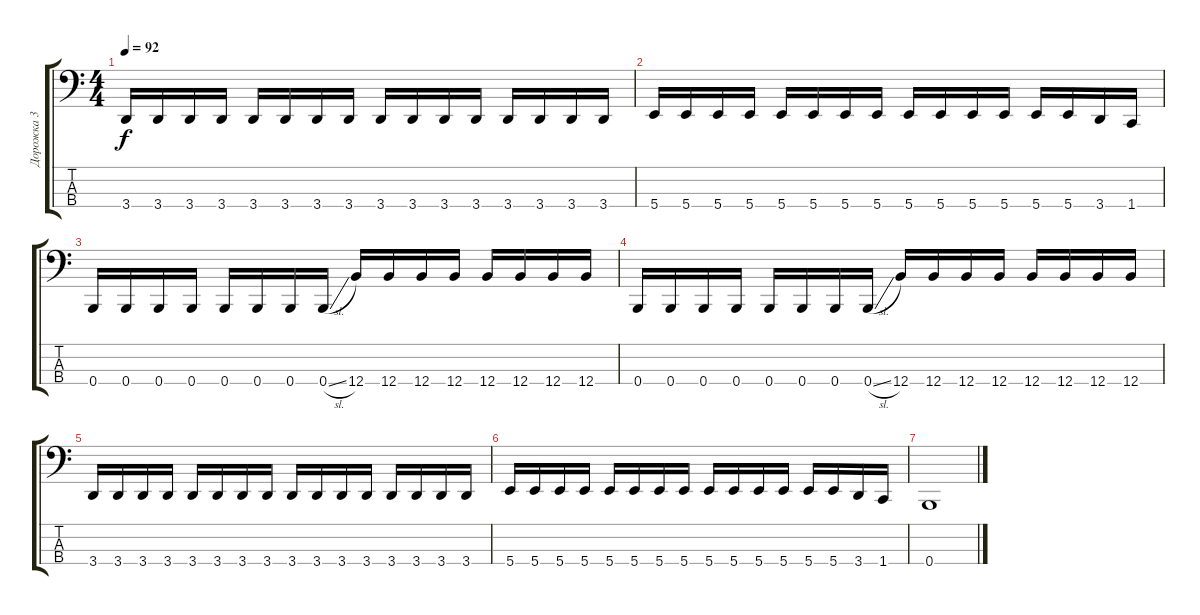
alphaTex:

\track ("Дорожка 3" "Дорожка 3") {instrument electricbasspick}
\staff {score tabs}
\tuning (E2 B1 Gb1 B0) {hide}
\ts (4 4)
\tempo 92
\clef f4
\ks c
3.4.16{dy f} 3.4.16 3.4.16 3.4.16 3.4.16 3.4.16 3.4.16 3.4.16 3.4.16 3.4.16 3.4.16 3.4.16 3.4.16 3.4.16 3.4.16 3.4.16 |
5.4.16 5.4.16 5.4.16 5.4.16 5.4.16 5.4.16 5.4.16 5.4.16 5.4.16 5.4.16 5.4.16 5.4.16 5.4.16 5.4.16 3.4.16 1.4.16 |
0.4.16 0.4.16 0.4.16 0.4.16 0.4.16 0.4.16 0.4.16 0.4{sl}.16 12.4.16 12.4.16 12.4.16 12.4.16 12.4.16 12.4.16 12.4.16 12.4.16 |
0.4.16 0.4.16 0.4.16 0.4.16 0.4.16 0.4.16 0.4.16 0.4{sl}.16 12.4.16 12.4.16 12.4.16 12.4.16 12.4.16 12.4.16 12.4.16 12.4.16 |
3.4.16 3.4.16 3.4.16 3.4.16 3.4.16 3.4.16 3.4.16 3.4.16 3.4.16 3.4.16 3.4.16 3.4.16 3.4.16 3.4.16 3.4.16 3.4.16 |
5.4.16 5.4.16 5.4.16 5.4.16 5.4.16 5.4.16 5.4.16 5.4.16 5.4.16 5.4.16 5.4.16 5.4.16 5.4.16 5.4.16 3.4.16 1.4.16 |
0.4.1
